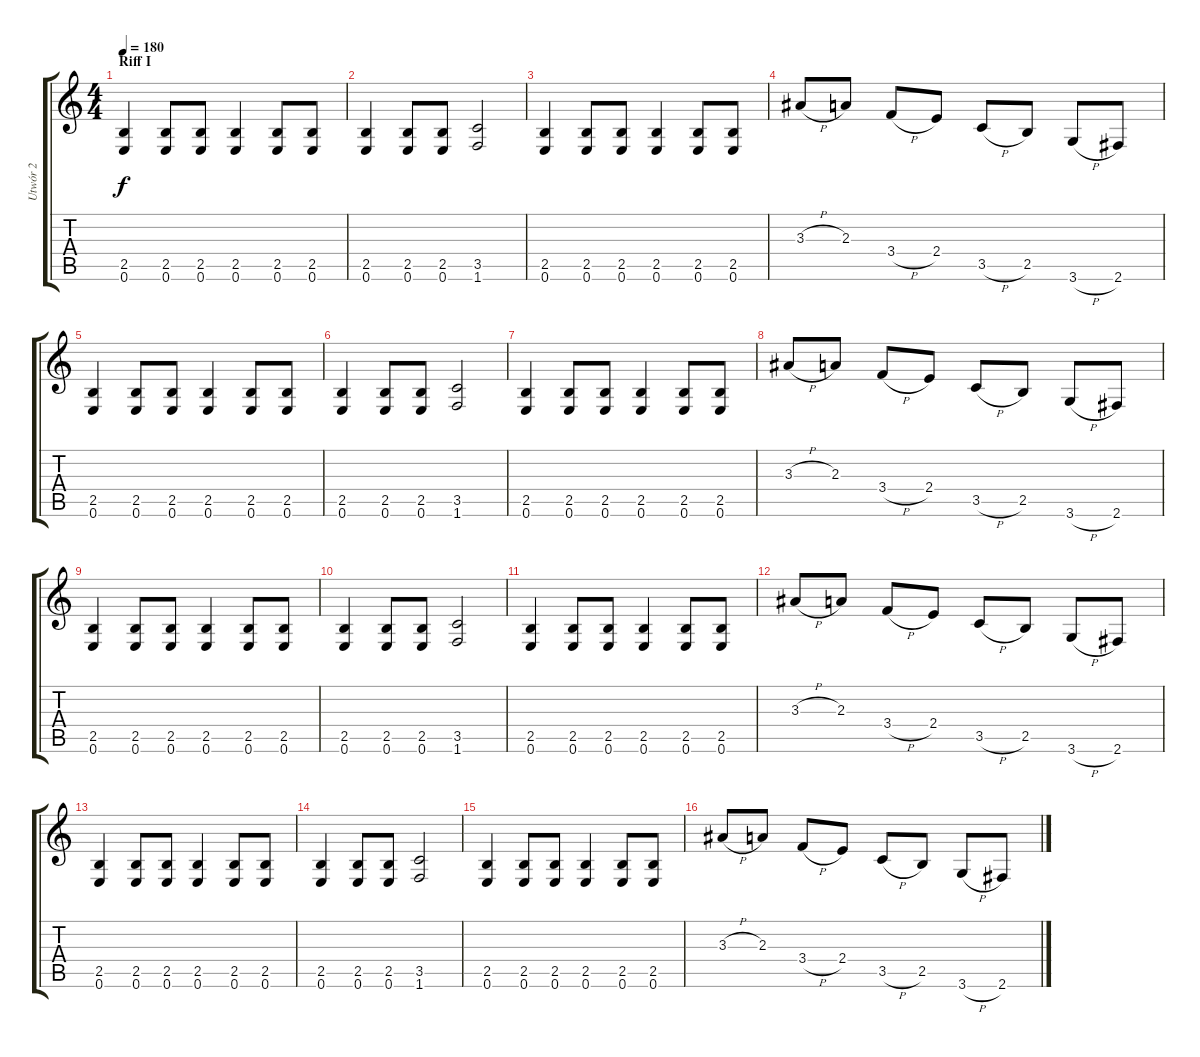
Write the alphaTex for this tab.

\track ("Utwór 2" "Utwór 2") {instrument distortionguitar}
\staff {score tabs}
\tuning (E4 B3 G3 D3 A2 E2) {hide}
\ts (4 4)
\section ("" "Riff I")
\tempo 180
\clef g2
\ks c
(2.5 0.6).4{dy f instrument distortionguitar} (2.5 0.6).8 (2.5 0.6).8 (2.5 0.6).4 (2.5 0.6).8 (2.5 0.6).8 |
(2.5 0.6).4 (2.5 0.6).8 (2.5 0.6).8 (3.5 1.6).2 |
(2.5 0.6).4 (2.5 0.6).8 (2.5 0.6).8 (2.5 0.6).4 (2.5 0.6).8 (2.5 0.6).8 |
3.3{h}.8 2.3.8 3.4{h}.8 2.4.8 3.5{h}.8 2.5.8 3.6{h}.8 2.6.8 |
(2.5 0.6).4 (2.5 0.6).8 (2.5 0.6).8 (2.5 0.6).4 (2.5 0.6).8 (2.5 0.6).8 |
(2.5 0.6).4 (2.5 0.6).8 (2.5 0.6).8 (3.5 1.6).2 |
(2.5 0.6).4 (2.5 0.6).8 (2.5 0.6).8 (2.5 0.6).4 (2.5 0.6).8 (2.5 0.6).8 |
3.3{h}.8 2.3.8 3.4{h}.8 2.4.8 3.5{h}.8 2.5.8 3.6{h}.8 2.6.8 |
(2.5 0.6).4 (2.5 0.6).8 (2.5 0.6).8 (2.5 0.6).4 (2.5 0.6).8 (2.5 0.6).8 |
(2.5 0.6).4 (2.5 0.6).8 (2.5 0.6).8 (3.5 1.6).2 |
(2.5 0.6).4 (2.5 0.6).8 (2.5 0.6).8 (2.5 0.6).4 (2.5 0.6).8 (2.5 0.6).8 |
3.3{h}.8 2.3.8 3.4{h}.8 2.4.8 3.5{h}.8 2.5.8 3.6{h}.8 2.6.8 |
(2.5 0.6).4 (2.5 0.6).8 (2.5 0.6).8 (2.5 0.6).4 (2.5 0.6).8 (2.5 0.6).8 |
(2.5 0.6).4 (2.5 0.6).8 (2.5 0.6).8 (3.5 1.6).2 |
(2.5 0.6).4 (2.5 0.6).8 (2.5 0.6).8 (2.5 0.6).4 (2.5 0.6).8 (2.5 0.6).8 |
3.3{h}.8 2.3.8 3.4{h}.8 2.4.8 3.5{h}.8 2.5.8 3.6{h}.8 2.6.8
